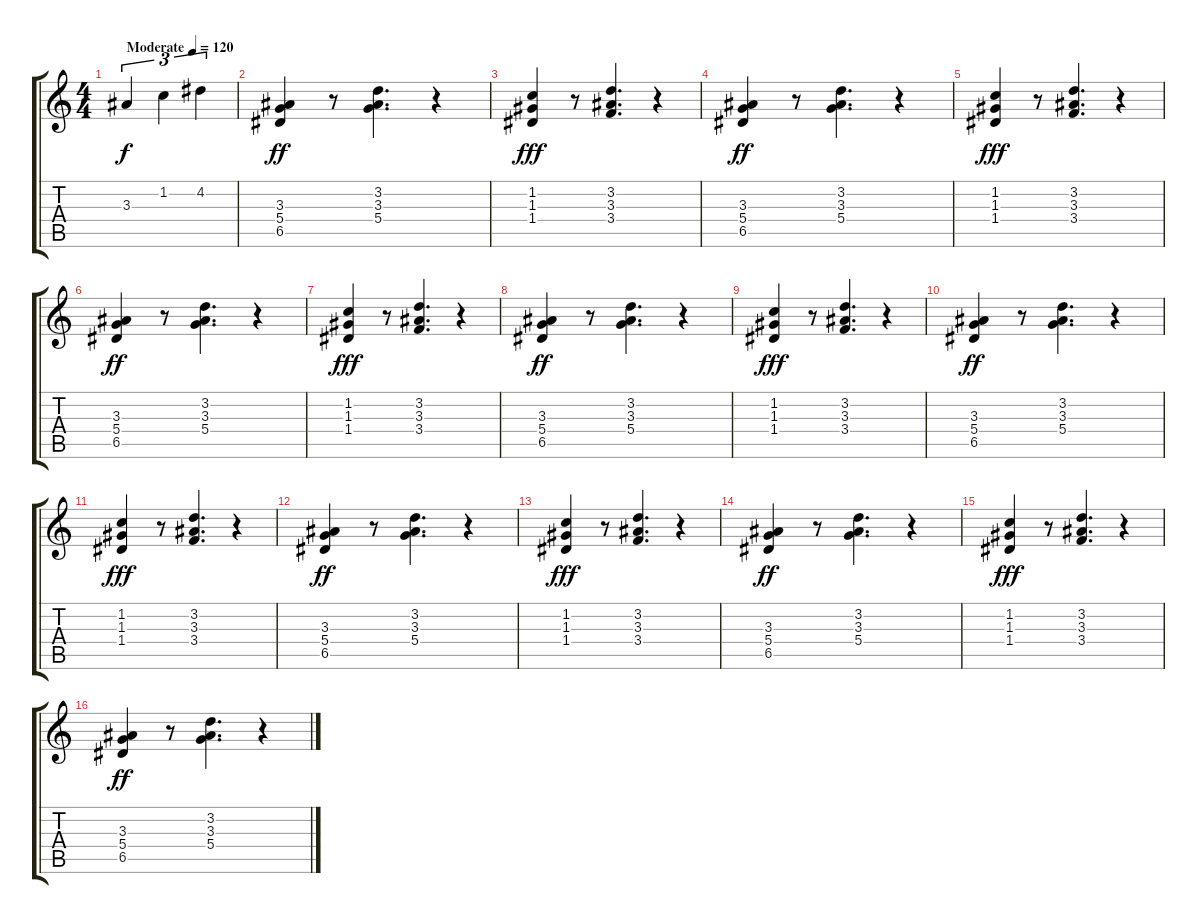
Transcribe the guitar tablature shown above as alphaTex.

\track "" {instrument electricguitarjazz}
\staff {score tabs}
\tuning (E4 B3 G3 D3 A2 E2) {hide}
\ts (4 4)
\tempo (120 "Moderate")
\tempo 80
\tempo (120 "Moderate")
\clef g2
\ks c
3.3.4{tu (3 2) dy f instrument electricguitarjazz} 1.2.4{tu (3 2)} 4.2.4{tu (3 2)} |
(3.3 5.4 6.5).4{dy ff} r.8 (3.2 3.3 5.4).4{d} r.4 |
(1.2 1.3 1.4).4{dy fff} r.8 (3.2 3.3 3.4).4{d} r.4 |
(3.3 5.4 6.5).4{dy ff} r.8 (3.2 3.3 5.4).4{d} r.4 |
(1.2 1.3 1.4).4{dy fff} r.8 (3.2 3.3 3.4).4{d} r.4 |
(3.3 5.4 6.5).4{dy ff} r.8 (3.2 3.3 5.4).4{d} r.4 |
(1.2 1.3 1.4).4{dy fff} r.8 (3.2 3.3 3.4).4{d} r.4 |
(3.3 5.4 6.5).4{dy ff} r.8 (3.2 3.3 5.4).4{d} r.4 |
(1.2 1.3 1.4).4{dy fff} r.8 (3.2 3.3 3.4).4{d} r.4 |
(3.3 5.4 6.5).4{dy ff} r.8 (3.2 3.3 5.4).4{d} r.4 |
(1.2 1.3 1.4).4{dy fff} r.8 (3.2 3.3 3.4).4{d} r.4 |
(3.3 5.4 6.5).4{dy ff} r.8 (3.2 3.3 5.4).4{d} r.4 |
(1.2 1.3 1.4).4{dy fff} r.8 (3.2 3.3 3.4).4{d} r.4 |
(3.3 5.4 6.5).4{dy ff} r.8 (3.2 3.3 5.4).4{d} r.4 |
(1.2 1.3 1.4).4{dy fff} r.8 (3.2 3.3 3.4).4{d} r.4 |
(3.3 5.4 6.5).4{dy ff} r.8 (3.2 3.3 5.4).4{d} r.4
